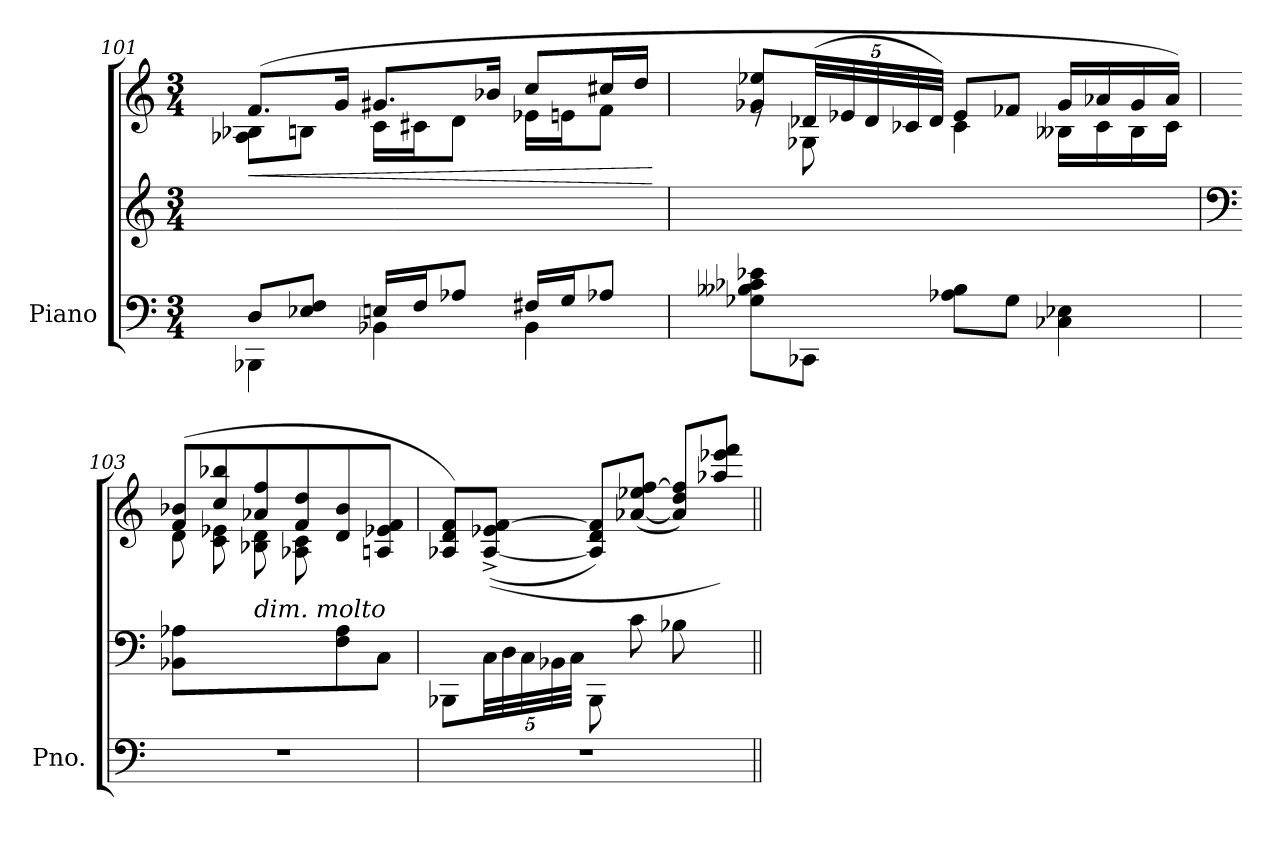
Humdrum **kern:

**kern	**kern	**kern	**dynam
*part1	*part1	*part1	*part1
*staff3	*staff2	*staff1	*staff1/2/3
*I"Piano	*	*	*
*I'Pno.	*	*	*
*clefF4	*clefG2	*clefG2	*
*k[]	*k[]	*k[]	*
*M3/4	*M3/4	*M3/4	*
=101	=101	=101	=101
*^	*	*	*
!	!	!	!	!LO:HP:b
*	*	*	*^	*
4BBB-X\	8D/L	2.ryy	(8.f/L	8A-X\ 8B-X\L	<
.	8E-X/ 8F/J	.	.	8Bn\J	.
.	.	.	16g/Jk	.	.
4BB-X\	16En/LL	.	8.g#X/L	16c\LL	.
.	16F/J	.	.	16c#X\J	.
.	8A-X/J	.	.	8d\J	.
.	.	.	16b-X/Jk	.	.
4BB-\	16F#X/LL	.	8cc/L	16e-X\LL	.
.	16G/J	.	.	16en\J	.
.	8A-X/J	.	16cc#X/L	8f\J	.
.	.	.	16dd/JJ	.	.
*v	*v	*	*v	*v	*
.	.	.	[
=102	=102	=102	=102
*	*	*^	*
8G-X\ 8B--X\ 8c-X\ 8e-X\L	2.ryy	8g-X/ 8ee-X/L	8re	.
*	*	*Xbrackettup	*	*
8CC-X\J	.	(40d-X/LL	8G-X\	.
.	.	40e-X/	.	.
.	.	40d-/	.	.
.	.	40c-X/	.	.
.	.	40d-/JJJ)	.	.
8A-X\ 8B--\L	.	8e-/L	4c-\	.
8G-\J	.	8f-X/J	.	.
4C-X\ 4E-X\	.	16g-/LL	16B--X\LL	.
.	.	16a-X/	16c-\	.
.	.	16g-/	16B--\	.
.	.	16a-/JJ)	16c-\JJ	.
*	*	*v	*v	*
!!LO:PB:g=z
=103	=103	=103	=103
*	*clefF4	*	*
*	*	*^	*
*	*	*	*^	*
2.r	8BB-X\ 8A-X\L	(8f/ 8b-X/L	8d\	8ryy	.
.	8ryy	8cc/ 8bb-X/	8ryy	8c\ 8e-X\	.
!	!LO:TX:a:i:t=dim. molto	!	!	!	!
.	4ryy	8a-X/ 8ff/	2ryy	8B-X\ 8d\	.
.	.	8f/ 8dd/	.	8A-\ 8c\	.
.	8F\ 8A-\	8d/ 8b-/	.	4ryy	.
.	8C\J	8A/ 8e-X/ 8f/J	.	.	.
*	*	*	*v	*v	*
=104	=104	=104	=104	=104
2.r	8BBB-X\L	8A-X/ 8d/ 8f/L)	8ryy	.
*	*	*v	*v	*
*	*Xbrackettup	*	*
*	*	*^	*
!	!	!LO:TX:b:i:t=rall. molto	!	!
*	*	*v	*v	*
.	40C\LL	((>[8A-/^ 8e-X/^ [8f/^J	.
.	40D\	.	.
.	40C\	.	.
.	40BB-X\	.	.
.	40C\JJJ	.	.
.	(8BBB-\L	8A-/] 8d/ 8f/]L)	.
.	8c\	([8a-X/ 8ee-X/ [8ff/J	.
.	8B-X\	8a-/] 8dd/ 8ff/]L)	.
*	*	*^	*
.	8ryy	8aa-X/ 8eee-X/ 8fff/J)	8cc\J)	.
*	*	*v	*v	*
=||	=||	=||	=||
*-	*-	*-	*-
